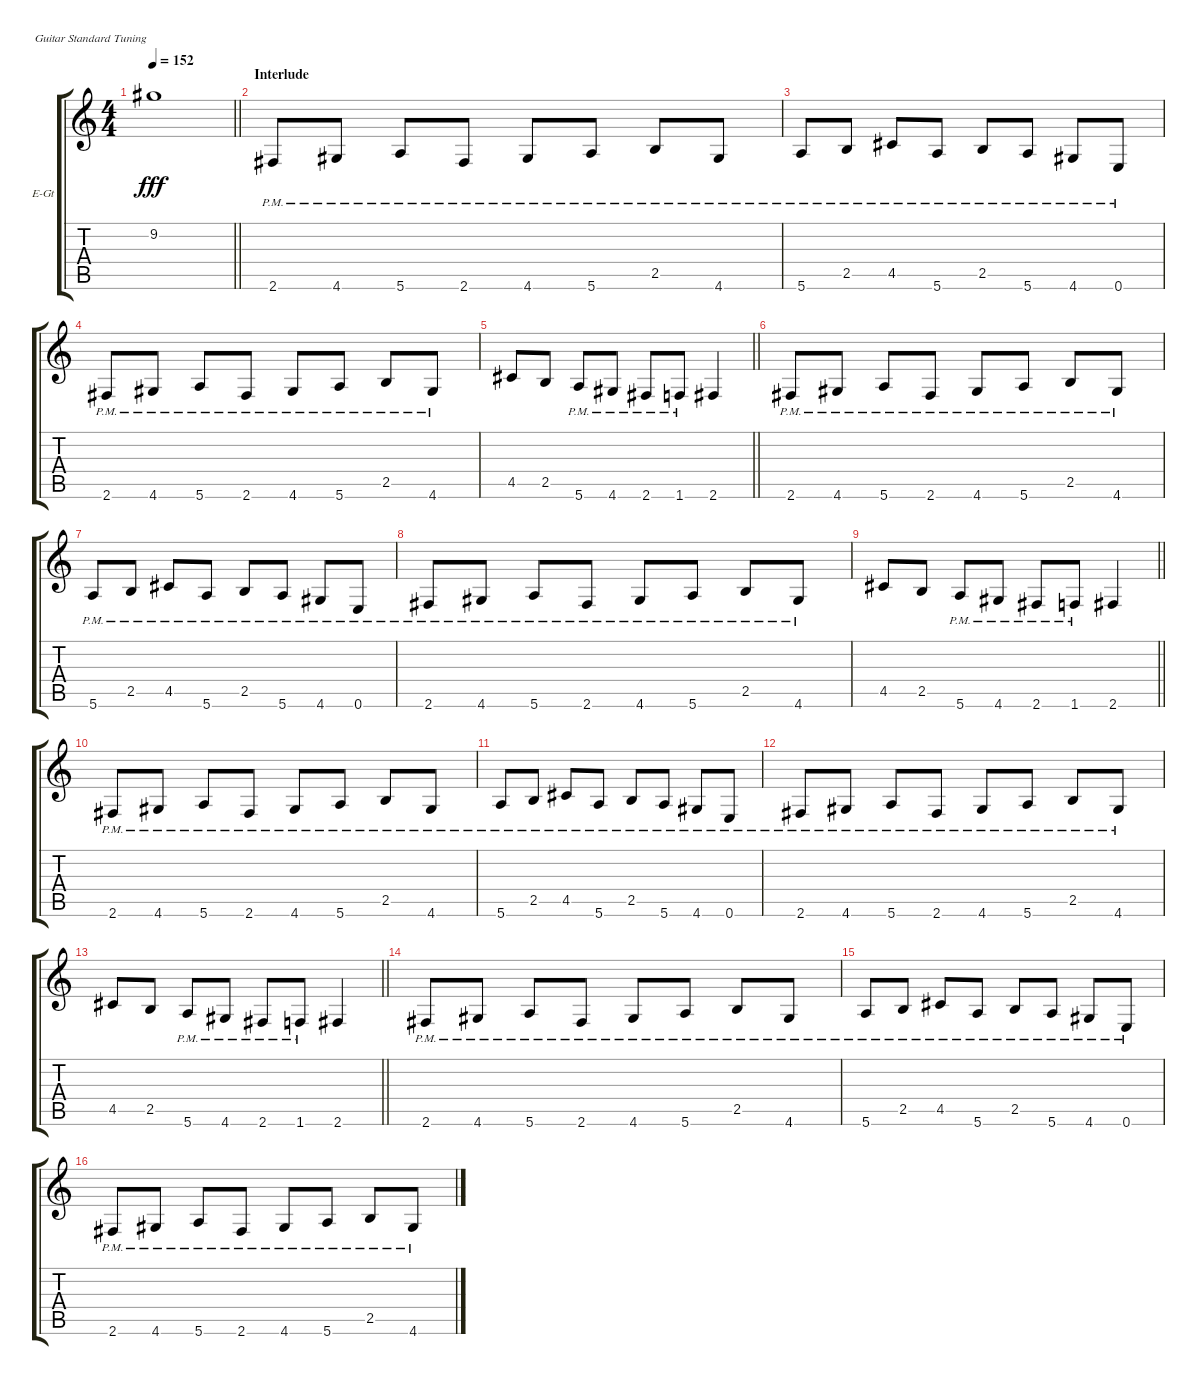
\bracketExtendMode groupsimilarinstruments
\firstSystemTrackNameOrientation horizontal
\otherSystemsTrackNameOrientation horizontal
\track ("Gtr 2" "E-Gt") {instrument distortionguitar}
\staff {score tabs}
\tuning (E4 B3 G3 D3 A2 E2)
\ts (4 4)
\tempo 152
\clef g2
\barLineRight lightlight
\ks c
9.2{t}.1{dy fff} |
\section ("" "Interlude")
2.6{pm}.8 4.6{pm}.8 5.6{pm}.8 2.6{pm}.8 4.6{pm}.8 5.6{pm}.8 2.5{pm}.8 4.6{pm}.8 |
5.6{pm}.8 2.5{pm}.8 4.5{pm}.8 5.6{pm}.8 2.5{pm}.8 5.6{pm}.8 4.6{pm}.8 0.6{pm}.8 |
2.6{pm}.8 4.6{pm}.8 5.6{pm}.8 2.6{pm}.8 4.6{pm}.8 5.6{pm}.8 2.5{pm}.8 4.6{pm}.8 |
\barLineRight lightlight
4.5.8 2.5.8 5.6{pm}.8 4.6{pm}.8 2.6{pm}.8 1.6{pm}.8 2.6.4 |
2.6{pm}.8 4.6{pm}.8 5.6{pm}.8 2.6{pm}.8 4.6{pm}.8 5.6{pm}.8 2.5{pm}.8 4.6{pm}.8 |
5.6{pm}.8 2.5{pm}.8 4.5{pm}.8 5.6{pm}.8 2.5{pm}.8 5.6{pm}.8 4.6{pm}.8 0.6{pm}.8 |
2.6{pm}.8 4.6{pm}.8 5.6{pm}.8 2.6{pm}.8 4.6{pm}.8 5.6{pm}.8 2.5{pm}.8 4.6{pm}.8 |
\barLineRight lightlight
4.5.8 2.5.8 5.6{pm}.8 4.6{pm}.8 2.6{pm}.8 1.6{pm}.8 2.6.4 |
2.6{pm}.8 4.6{pm}.8 5.6{pm}.8 2.6{pm}.8 4.6{pm}.8 5.6{pm}.8 2.5{pm}.8 4.6{pm}.8 |
5.6{pm}.8 2.5{pm}.8 4.5{pm}.8 5.6{pm}.8 2.5{pm}.8 5.6{pm}.8 4.6{pm}.8 0.6{pm}.8 |
2.6{pm}.8 4.6{pm}.8 5.6{pm}.8 2.6{pm}.8 4.6{pm}.8 5.6{pm}.8 2.5{pm}.8 4.6{pm}.8 |
\barLineRight lightlight
4.5.8 2.5.8 5.6{pm}.8 4.6{pm}.8 2.6{pm}.8 1.6{pm}.8 2.6.4 |
2.6{pm}.8 4.6{pm}.8 5.6{pm}.8 2.6{pm}.8 4.6{pm}.8 5.6{pm}.8 2.5{pm}.8 4.6{pm}.8 |
5.6{pm}.8 2.5{pm}.8 4.5{pm}.8 5.6{pm}.8 2.5{pm}.8 5.6{pm}.8 4.6{pm}.8 0.6{pm}.8 |
2.6{pm}.8 4.6{pm}.8 5.6{pm}.8 2.6{pm}.8 4.6{pm}.8 5.6{pm}.8 2.5{pm}.8 4.6{pm}.8
